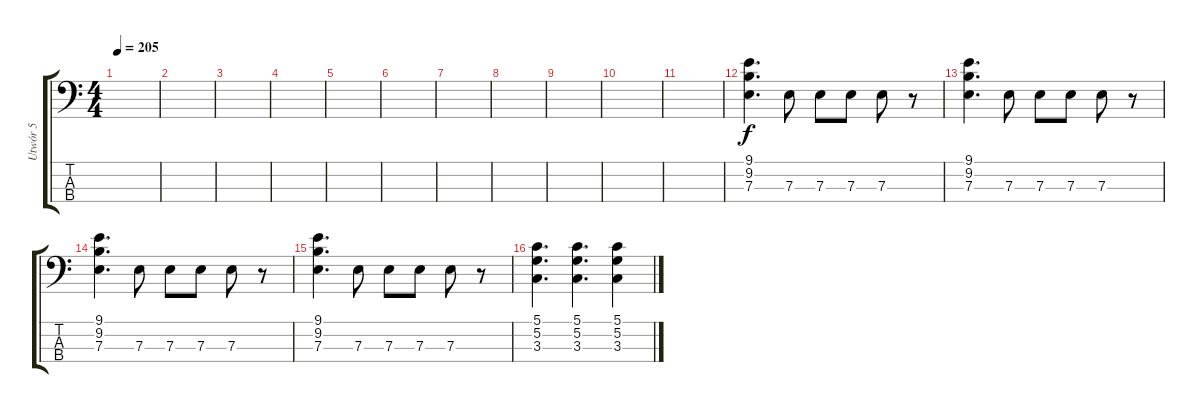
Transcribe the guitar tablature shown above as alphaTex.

\track ("Utwór 5" "Utwór 5") {instrument electricbassfinger}
\staff {score tabs}
\tuning (G2 D2 A1 E1) {hide}
\ts (4 4)
\tempo 205
\clef f4
\ks c
|
|
|
|
|
|
|
|
|
|
|
(9.1 9.2 7.3).4{d} 7.3.8 7.3.8 7.3.8 7.3.8 r.8 |
(9.1 9.2 7.3).4{d} 7.3.8 7.3.8 7.3.8 7.3.8 r.8 |
(9.1 9.2 7.3).4{d} 7.3.8 7.3.8 7.3.8 7.3.8 r.8 |
(9.1 9.2 7.3).4{d} 7.3.8 7.3.8 7.3.8 7.3.8 r.8 |
(5.1 5.2 3.3).4{d} (5.1 5.2 3.3).4{d} (5.1 5.2 3.3).4
